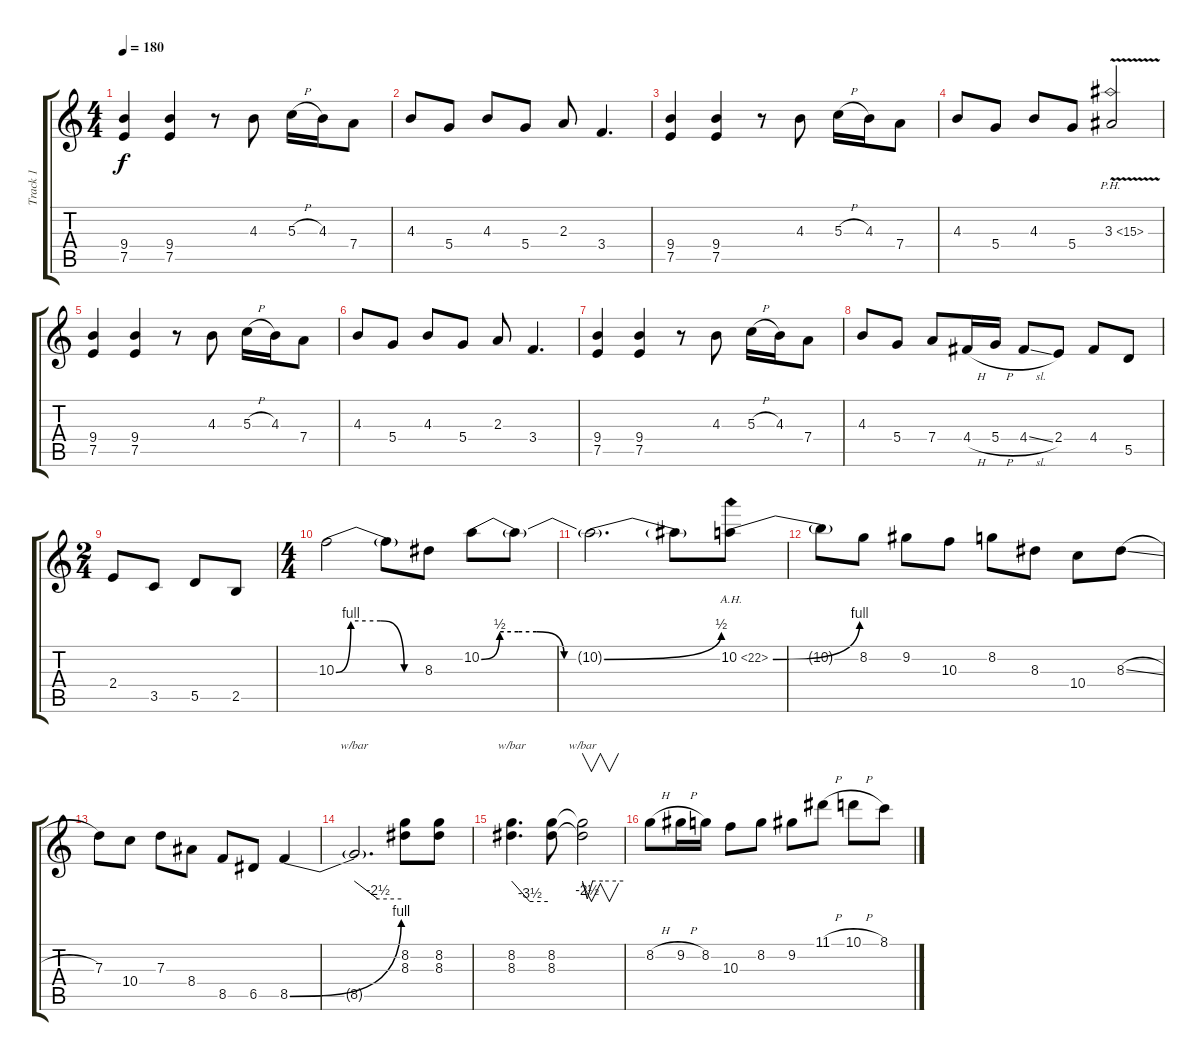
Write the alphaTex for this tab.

\track ("Track 1" "Track 1") {instrument electricguitarclean}
\staff {score tabs}
\tuning (E4 B3 G3 D3 A2 E2) {hide}
\ts (4 4)
\tempo 180
\clef g2
\ks c
(9.4 7.5).4{dy f} (9.4 7.5).4 r.8 4.3.8 5.3{h}.16 4.3.16 7.4.8 |
4.3.8 5.4.8 4.3.8 5.4.8 2.3.8 3.4.4{d} |
(9.4 7.5).4 (9.4 7.5).4 r.8 4.3.8 5.3{h}.16 4.3.16 7.4.8 |
4.3.8 5.4.8 4.3.8 5.4.8 3.3{ph 12 v}.2 |
(9.4 7.5).4 (9.4 7.5).4 r.8 4.3.8 5.3{h}.16 4.3.16 7.4.8 |
4.3.8 5.4.8 4.3.8 5.4.8 2.3.8 3.4.4{d} |
(9.4 7.5).4 (9.4 7.5).4 r.8 4.3.8 5.3{h}.16 4.3.16 7.4.8 |
4.3.8 5.4.8 7.4.8 4.4{h}.16 5.4{h}.16 4.4{sl}.8 2.4.8 4.4.8 5.5.8 |
\ts (2 4)
2.4.8 3.5.8 5.5.8 2.5.8 |
\ts (4 4)
10.3{be (custom 0 0 10 4 20 4 30 4 46 0 60 0)}.2{volume 16 instrument electricguitarclean} 10.3{t}.8 8.3.8 10.2{be (custom 0 0 10 2 20 2 30 2 45 0 60 0)}.8 10.2{t}.8 |
10.2{be (bend 0 0 60 2) t}.2{d} 10.2{t}.8 10.2{be (bend 0 0 60 4) ah 12}.8 |
10.2{t}.8 8.2.8 9.2.8 10.3.8 8.2.8 8.3.8 10.4.8 8.3{sl}.8 |
7.3.8 10.4.8 7.3.8 8.4.8 8.5.8 6.5.8 8.5{be (bend 0 0 60 4)}.4 |
8.5{t}.2{d tbe (custom default 0 0 30 -10 60 -10)} (8.2 8.3).8 (8.2 8.3).8 |
(8.2 8.3).4{d tbe (custom default 0 0 30 -14 60 -14)} (8.2 8.3).8 (8.2{t} 8.3{t}).2{v tbe (custom default 0 0 7 -10 15 0 30 0 60 0)} |
8.2{h}.8 9.2{h}.16 8.2.16 10.3.8 8.2.8 9.2.8 11.1{h}.8 10.1{h}.8 8.1.8
